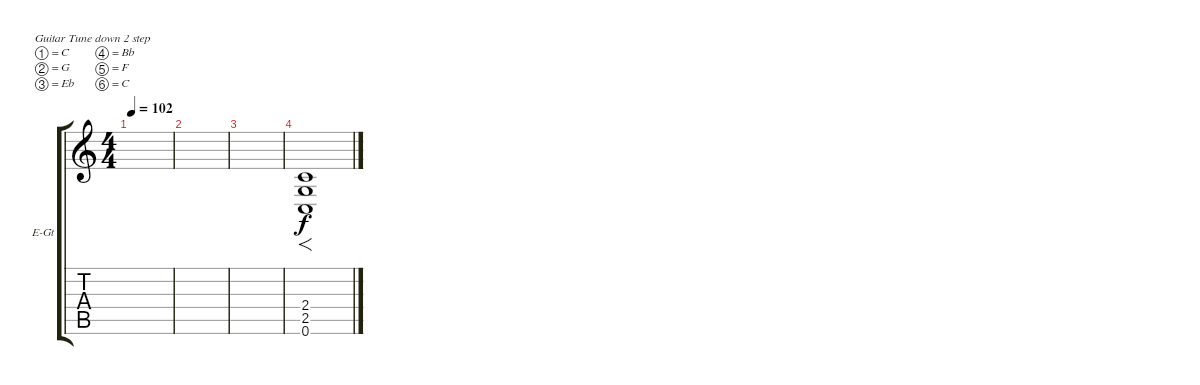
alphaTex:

\bracketExtendMode groupsimilarinstruments
\firstSystemTrackNameOrientation horizontal
\otherSystemsTrackNameOrientation horizontal
\track ("Gtr4" "E-Gt") {instrument distortionguitar}
\staff {score tabs}
\tuning (C4 G3 Eb3 Bb2 F2 C2)
\ts (4 4)
\tempo 102
\clef g2
\scale
0.487395
\ks c
|
\scale
0.256303 |
\scale
0.256303 |
(0.6 2.5 2.4).1{f}
